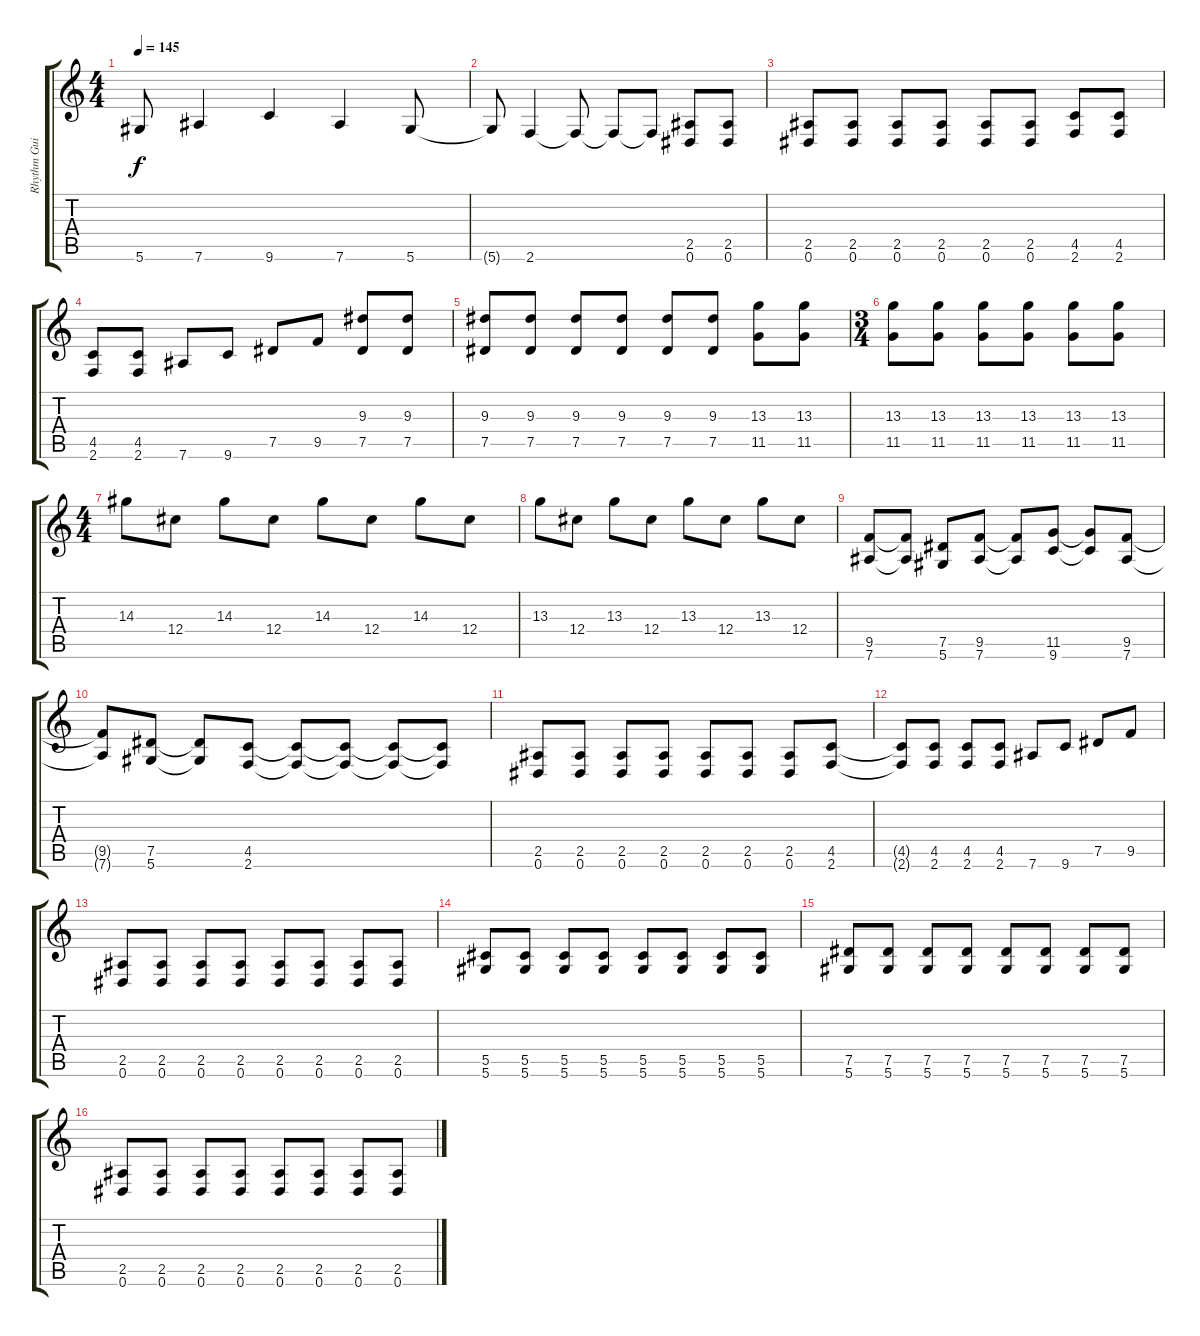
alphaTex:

\track ("Rhythm Guitar" "Rhythm Gui") {instrument distortionguitar}
\staff {score tabs}
\tuning (Eb4 Bb3 Gb3 Db3 Ab2 Eb2) {hide}
\ts (4 4)
\tempo 145
\clef g2
\ks c
5.6.8{dy f} 7.6.4 9.6.4 7.6.4 5.6.8 |
5.6{t}.8 2.6.4 2.6{t}.8 2.6{t}.8 2.6{t}.8 (2.5 0.6).8 (2.5 0.6).8 |
(2.5 0.6).8 (2.5 0.6).8 (2.5 0.6).8 (2.5 0.6).8 (2.5 0.6).8 (2.5 0.6).8 (4.5 2.6).8 (4.5 2.6).8 |
(4.5 2.6).8 (4.5 2.6).8 7.6.8 9.6.8 7.5.8 9.5.8 (9.3 7.5).8 (9.3 7.5).8 |
(9.3 7.5).8 (9.3 7.5).8 (9.3 7.5).8 (9.3 7.5).8 (9.3 7.5).8 (9.3 7.5).8 (13.3 11.5).8 (13.3 11.5).8 |
\ts (3 4)
(13.3 11.5).8 (13.3 11.5).8 (13.3 11.5).8 (13.3 11.5).8 (13.3 11.5).8 (13.3 11.5).8 |
\ts (4 4)
14.3.8 12.4.8 14.3.8 12.4.8 14.3.8 12.4.8 14.3.8 12.4.8 |
13.3.8 12.4.8 13.3.8 12.4.8 13.3.8 12.4.8 13.3.8 12.4.8 |
(9.5 7.6).8 (9.5{t} 7.6{t}).8 (7.5 5.6).8 (9.5 7.6).8 (9.5{t} 7.6{t}).8 (11.5 9.6).8 (11.5{t} 9.6{t}).8 (9.5 7.6).8 |
(9.5{t} 7.6{t}).8 (7.5 5.6).8 (7.5{t} 5.6{t}).8 (4.5 2.6).8 (4.5{t} 2.6{t}).8 (4.5{t} 2.6{t}).8 (4.5{t} 2.6{t}).8 (4.5{t} 2.6{t}).8 |
(2.5 0.6).8 (2.5 0.6).8 (2.5 0.6).8 (2.5 0.6).8 (2.5 0.6).8 (2.5 0.6).8 (2.5 0.6).8 (4.5 2.6).8 |
(4.5{t} 2.6{t}).8 (4.5 2.6).8 (4.5 2.6).8 (4.5 2.6).8 7.6.8 9.6.8 7.5.8 9.5.8 |
(2.5 0.6).8 (2.5 0.6).8 (2.5 0.6).8 (2.5 0.6).8 (2.5 0.6).8 (2.5 0.6).8 (2.5 0.6).8 (2.5 0.6).8 |
(5.5 5.6).8 (5.5 5.6).8 (5.5 5.6).8 (5.5 5.6).8 (5.5 5.6).8 (5.5 5.6).8 (5.5 5.6).8 (5.5 5.6).8 |
(7.5 5.6).8 (7.5 5.6).8 (7.5 5.6).8 (7.5 5.6).8 (7.5 5.6).8 (7.5 5.6).8 (7.5 5.6).8 (7.5 5.6).8 |
(2.5 0.6).8 (2.5 0.6).8 (2.5 0.6).8 (2.5 0.6).8 (2.5 0.6).8 (2.5 0.6).8 (2.5 0.6).8 (2.5 0.6).8
